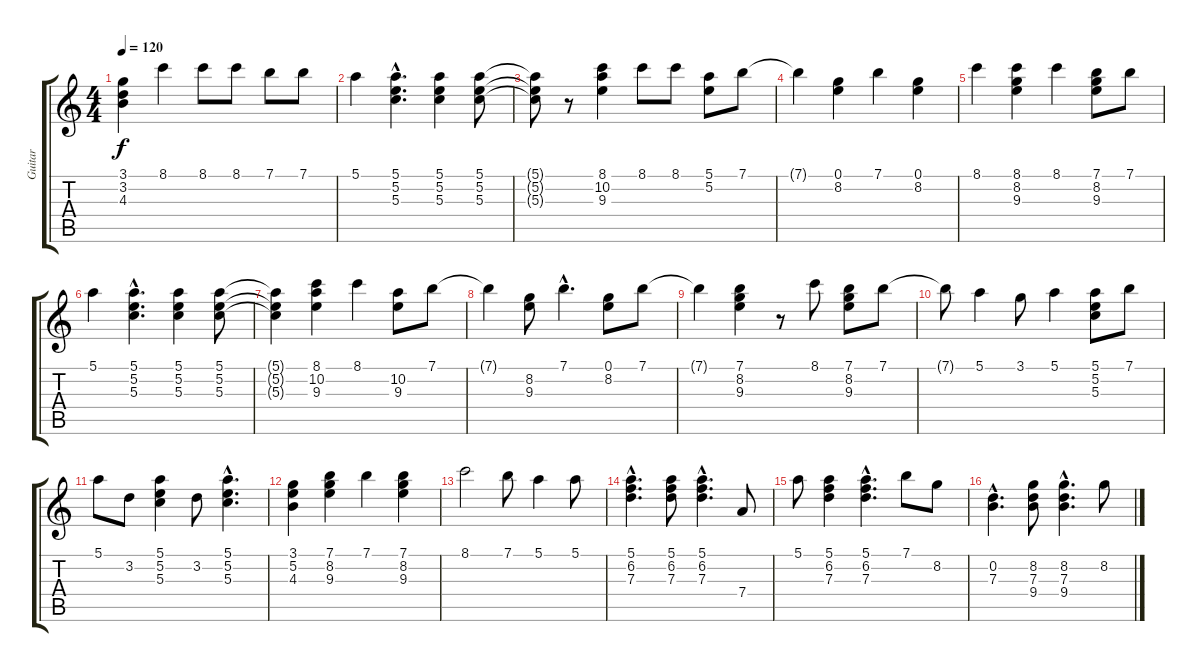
\track ("Guitar         " "Guitar    ") {instrument electricguitarclean}
\staff {score tabs}
\tuning (E4 B3 G3 D3 A2 E2) {hide}
\ts (4 4)
\tempo 120
\clef g2
\ks c
(3.1{t} 3.2{t} 4.3{t}).4{dy f} 8.1.4 8.1.8 8.1.8 7.1.8 7.1.8 |
5.1.4 (5.1{hac} 5.2{hac} 5.3{hac}).4{d} (5.1 5.2 5.3).4 (5.1 5.2 5.3).8 |
(5.1{t} 5.2{t} 5.3{t}).8 r.8 (8.1 10.2 9.3).4 8.1.8 8.1.8 (5.1 5.2).8 7.1.8 |
7.1{t}.4 (0.1 8.2).4 7.1.4 (0.1 8.2).4 |
8.1.4 (8.1 8.2 9.3).4 8.1.4 (7.1 8.2 9.3).8 7.1.8 |
5.1.4 (5.1{hac} 5.2{hac} 5.3{hac}).4{d} (5.1 5.2 5.3).4 (5.1 5.2 5.3).8 |
(5.1{t} 5.2{t} 5.3{t}).4 (8.1 10.2 9.3).4 8.1.4 (10.2 9.3).8 7.1.8 |
7.1{t}.4 (8.2 9.3).8 7.1{hac}.4{d} (0.1 8.2).8 7.1.8 |
7.1{t}.4 (7.1 8.2 9.3).4 r.8 8.1.8 (7.1 8.2 9.3).8 7.1.8 |
7.1{t}.8 5.1.4 3.1.8 5.1.4 (5.1 5.2 5.3).8 7.1.8 |
5.1.8 3.2.8 (5.1 5.2 5.3).4 3.2.8 (5.1{hac} 5.2{hac} 5.3{hac}).4{d} |
(3.1 5.2 4.3).4 (7.1 8.2 9.3).4 7.1.4 (7.1 8.2 9.3).4 |
8.1.2 7.1.8 5.1.4 5.1.8 |
(5.1{hac} 6.2{hac} 7.3{hac}).4{d} (5.1 6.2 7.3).8 (5.1{hac} 6.2{hac} 7.3{hac}).4{d} 7.4.8 |
5.1.8 (5.1 6.2 7.3).4 (5.1{hac} 6.2{hac} 7.3{hac}).4{d} 7.1.8 8.2.8 |
(0.2{hac} 7.3{hac}).4{d} (8.2 7.3 9.4).8 (8.2{hac} 7.3{hac} 9.4{hac}).4{d} 8.2.8
